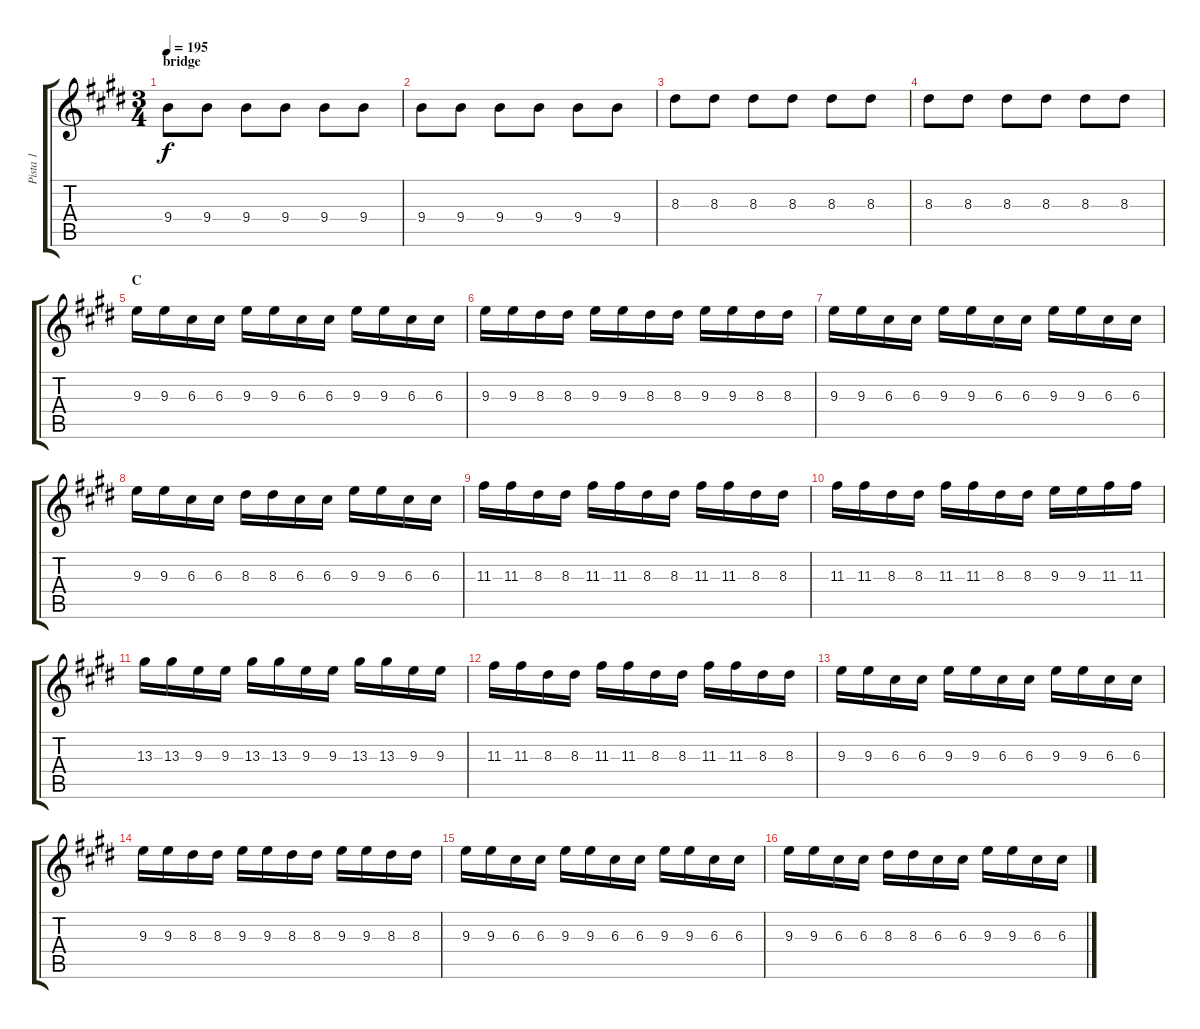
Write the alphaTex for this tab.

\track ("Pista 1" "Pista 1") {instrument distortionguitar}
\staff {score tabs}
\tuning (E4 B3 G3 D3 A2 E2) {hide}
\ts (3 4)
\section ("" "bridge")
\tempo 195
\clef g2
\ks e
9.4.8{dy f} 9.4.8 9.4.8 9.4.8 9.4.8 9.4.8 |
9.4.8 9.4.8 9.4.8 9.4.8 9.4.8 9.4.8 |
8.3.8 8.3.8 8.3.8 8.3.8 8.3.8 8.3.8 |
8.3.8 8.3.8 8.3.8 8.3.8 8.3.8 8.3.8 |
\section ("" "C")
9.3.16 9.3.16 6.3.16 6.3.16 9.3.16 9.3.16 6.3.16 6.3.16 9.3.16 9.3.16 6.3.16 6.3.16 |
9.3.16 9.3.16 8.3.16 8.3.16 9.3.16 9.3.16 8.3.16 8.3.16 9.3.16 9.3.16 8.3.16 8.3.16 |
9.3.16 9.3.16 6.3.16 6.3.16 9.3.16 9.3.16 6.3.16 6.3.16 9.3.16 9.3.16 6.3.16 6.3.16 |
9.3.16 9.3.16 6.3.16 6.3.16 8.3.16 8.3.16 6.3.16 6.3.16 9.3.16 9.3.16 6.3.16 6.3.16 |
11.3.16 11.3.16 8.3.16 8.3.16 11.3.16 11.3.16 8.3.16 8.3.16 11.3.16 11.3.16 8.3.16 8.3.16 |
11.3.16 11.3.16 8.3.16 8.3.16 11.3.16 11.3.16 8.3.16 8.3.16 9.3.16 9.3.16 11.3.16 11.3.16 |
13.3.16 13.3.16 9.3.16 9.3.16 13.3.16 13.3.16 9.3.16 9.3.16 13.3.16 13.3.16 9.3.16 9.3.16 |
11.3.16 11.3.16 8.3.16 8.3.16 11.3.16 11.3.16 8.3.16 8.3.16 11.3.16 11.3.16 8.3.16 8.3.16 |
9.3.16 9.3.16 6.3.16 6.3.16 9.3.16 9.3.16 6.3.16 6.3.16 9.3.16 9.3.16 6.3.16 6.3.16 |
9.3.16 9.3.16 8.3.16 8.3.16 9.3.16 9.3.16 8.3.16 8.3.16 9.3.16 9.3.16 8.3.16 8.3.16 |
9.3.16 9.3.16 6.3.16 6.3.16 9.3.16 9.3.16 6.3.16 6.3.16 9.3.16 9.3.16 6.3.16 6.3.16 |
9.3.16 9.3.16 6.3.16 6.3.16 8.3.16 8.3.16 6.3.16 6.3.16 9.3.16 9.3.16 6.3.16 6.3.16
